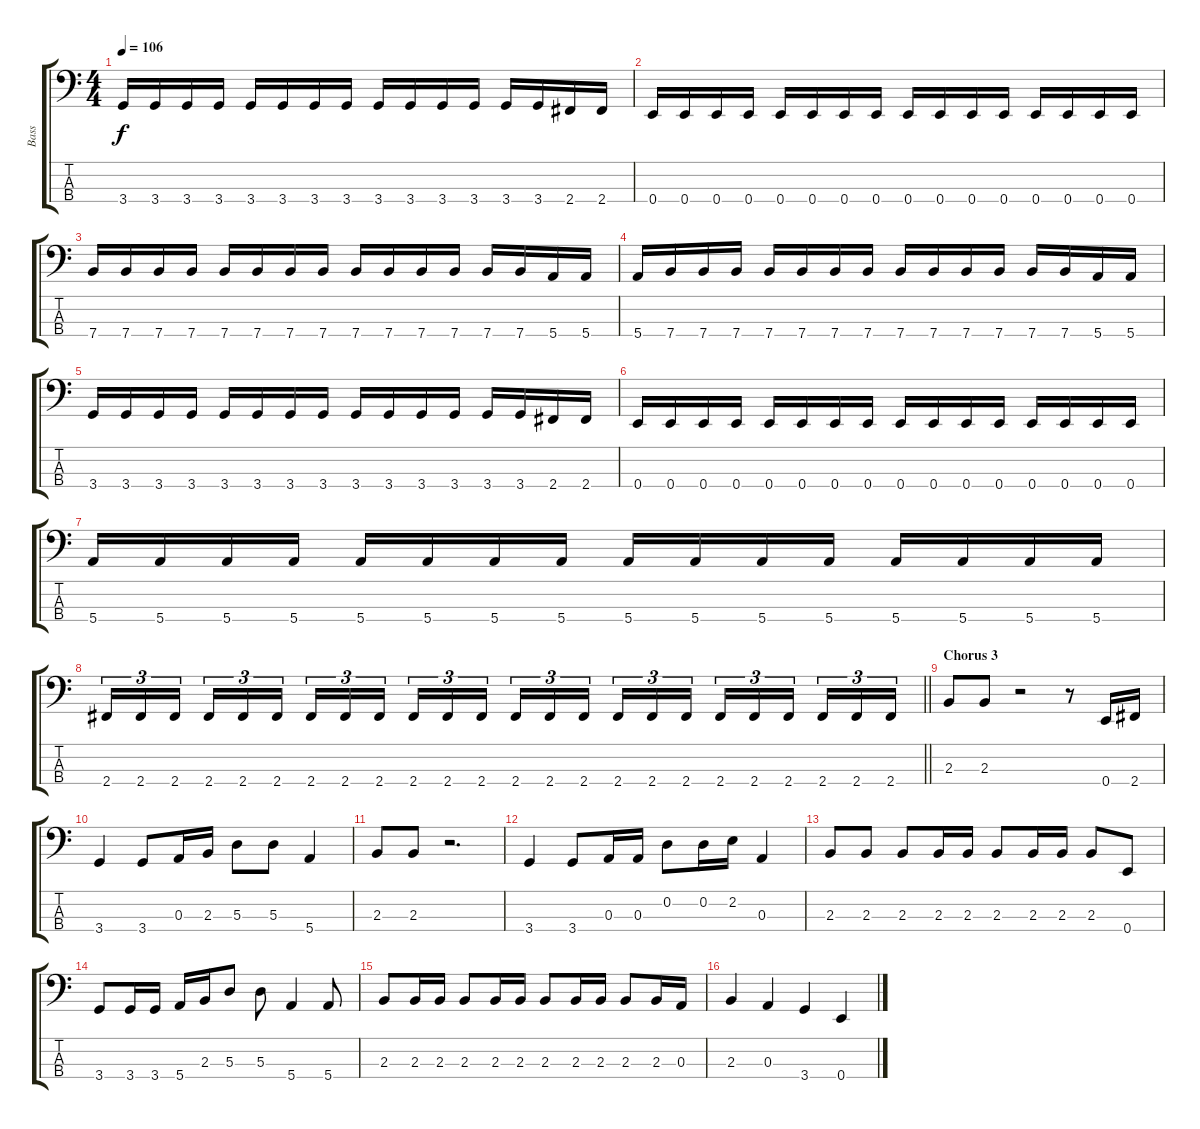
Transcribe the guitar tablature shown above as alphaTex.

\track ("Bass" "Bass") {instrument electricbassfinger}
\staff {score tabs}
\tuning (G2 D2 A1 E1) {hide}
\ts (4 4)
\tempo 106
\clef f4
\ks c
3.4.16{dy f} 3.4.16 3.4.16 3.4.16 3.4.16 3.4.16 3.4.16 3.4.16 3.4.16 3.4.16 3.4.16 3.4.16 3.4.16 3.4.16 2.4.16 2.4.16 |
0.4.16 0.4.16 0.4.16 0.4.16 0.4.16 0.4.16 0.4.16 0.4.16 0.4.16 0.4.16 0.4.16 0.4.16 0.4.16 0.4.16 0.4.16 0.4.16 |
7.4.16 7.4.16 7.4.16 7.4.16 7.4.16 7.4.16 7.4.16 7.4.16 7.4.16 7.4.16 7.4.16 7.4.16 7.4.16 7.4.16 5.4.16 5.4.16 |
5.4.16 7.4.16 7.4.16 7.4.16 7.4.16 7.4.16 7.4.16 7.4.16 7.4.16 7.4.16 7.4.16 7.4.16 7.4.16 7.4.16 5.4.16 5.4.16 |
3.4.16 3.4.16 3.4.16 3.4.16 3.4.16 3.4.16 3.4.16 3.4.16 3.4.16 3.4.16 3.4.16 3.4.16 3.4.16 3.4.16 2.4.16 2.4.16 |
0.4.16 0.4.16 0.4.16 0.4.16 0.4.16 0.4.16 0.4.16 0.4.16 0.4.16 0.4.16 0.4.16 0.4.16 0.4.16 0.4.16 0.4.16 0.4.16 |
5.4.16 5.4.16 5.4.16 5.4.16 5.4.16 5.4.16 5.4.16 5.4.16 5.4.16 5.4.16 5.4.16 5.4.16 5.4.16 5.4.16 5.4.16 5.4.16 |
\barLineRight lightlight
2.4.16{tu (3 2)} 2.4.16{tu (3 2)} 2.4.16{tu (3 2) beam splitsecondary} 2.4.16{tu (3 2)} 2.4.16{tu (3 2)} 2.4.16{tu (3 2)} 2.4.16{tu (3 2)} 2.4.16{tu (3 2)} 2.4.16{tu (3 2) beam splitsecondary} 2.4.16{tu (3 2)} 2.4.16{tu (3 2)} 2.4.16{tu (3 2)} 2.4.16{tu (3 2)} 2.4.16{tu (3 2)} 2.4.16{tu (3 2) beam splitsecondary} 2.4.16{tu (3 2)} 2.4.16{tu (3 2)} 2.4.16{tu (3 2)} 2.4.16{tu (3 2)} 2.4.16{tu (3 2)} 2.4.16{tu (3 2) beam splitsecondary} 2.4.16{tu (3 2)} 2.4.16{tu (3 2)} 2.4.16{tu (3 2)} |
\section ("" "Chorus 3")
2.3.8 2.3.8 r.2 r.8 0.4.16 2.4.16 |
3.4.4 3.4.8 0.3.16 2.3.16 5.3.8 5.3.8 5.4.4 |
2.3.8 2.3.8 r.2{d} |
3.4.4 3.4.8 0.3.16 0.3.16 0.2.8 0.2.16 2.2.16 0.3.4 |
2.3.8 2.3.8 2.3.8 2.3.16 2.3.16 2.3.8 2.3.16 2.3.16 2.3.8 0.4.8 |
3.4.8 3.4.16 3.4.16 5.4.16 2.3.16 5.3.8 5.3.8 5.4.4 5.4.8 |
2.3.8 2.3.16 2.3.16 2.3.8 2.3.16 2.3.16 2.3.8 2.3.16 2.3.16 2.3.8 2.3.16 0.3.16 |
2.3.4 0.3.4 3.4.4 0.4.4
